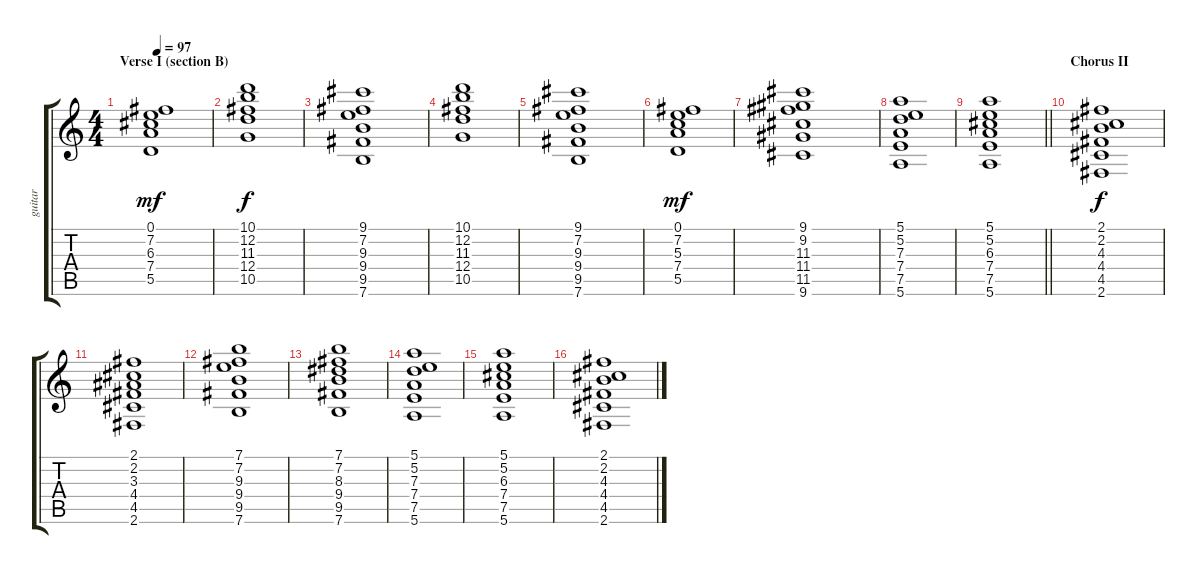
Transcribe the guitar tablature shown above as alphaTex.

\track ("guitar" "guitar") {instrument overdrivenguitar}
\staff {score tabs}
\tuning (E4 B3 G3 D3 A2 E2) {hide}
\ts (4 4)
\section ("" "Verse I (section B)")
\tempo 97
\clef g2
\ks c
(0.1 7.2 6.3 7.4 5.5).1{dy mf} |
(10.1 12.2 11.3 12.4 10.5).1{dy f} |
(9.1 7.2 9.3 9.4 9.5 7.6).1 |
(10.1 12.2 11.3 12.4 10.5).1 |
(9.1 7.2 9.3 9.4 9.5 7.6).1 |
(0.1 7.2 5.3 7.4 5.5).1{dy mf} |
(9.1 9.2 11.3 11.4 11.5 9.6).1 |
(5.1 5.2 7.3 7.4 7.5 5.6).1 |
\barLineRight lightlight
(5.1 5.2 6.3 7.4 7.5 5.6).1 |
\section ("" "Chorus II")
(2.1 2.2 4.3 4.4 4.5 2.6).1{dy f} |
(2.1 2.2 3.3 4.4 4.5 2.6).1 |
(7.1 7.2 9.3 9.4 9.5 7.6).1 |
(7.1 7.2 8.3 9.4 9.5 7.6).1 |
(5.1 5.2 7.3 7.4 7.5 5.6).1 |
(5.1 5.2 6.3 7.4 7.5 5.6).1 |
(2.1 2.2 4.3 4.4 4.5 2.6).1
